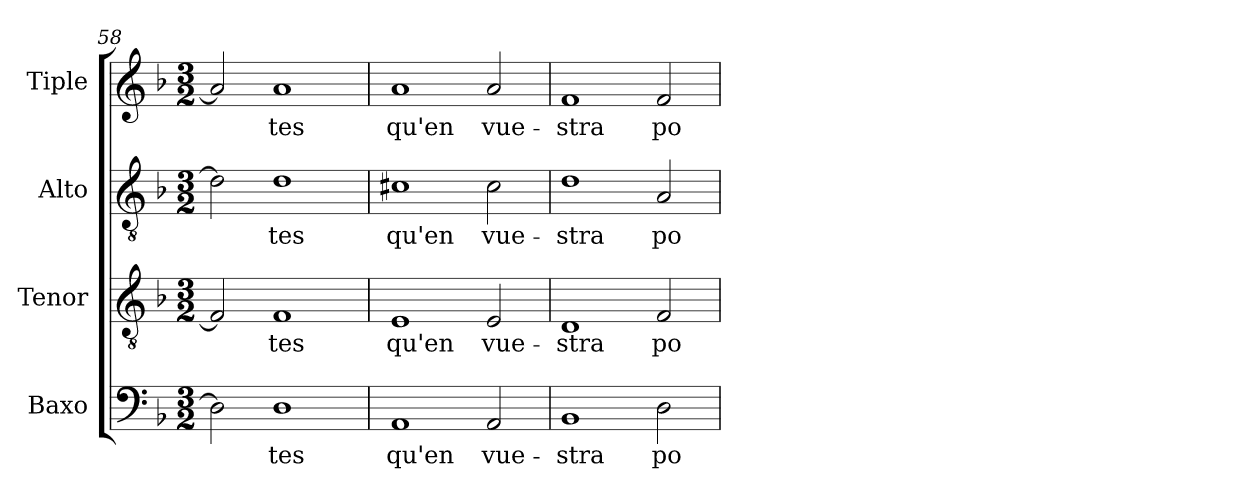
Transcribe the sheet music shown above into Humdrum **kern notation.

**kern	**text	**kern	**text	**kern	**text	**kern	**text
*part4	*part4	*part3	*part3	*part2	*part2	*part1	*part1
*staff4	*staff4	*staff3	*staff3	*staff2	*staff2	*staff1	*staff1
*I"Baxo	*	*I"Tenor	*	*I"Alto	*	*I"Tiple	*
*I'B	*	*I'T	*	*I'T	*	*	*
*clefF4	*	*clefGv2	*	*clefGv2	*	*clefG2	*
*	*	*ITrd7c12	*	*ITrd7c12	*	*	*
*k[b-]	*	*k[b-]	*	*k[b-]	*	*k[b-]	*
*F:	*	*F:	*	*F:	*	*F:	*
*M3/2	*	*M3/2	*	*M3/2	*	*M3/2	*
=58	=58	=58	=58	=58	=58	=58	=58
2D\]	.	2FF/]	.	2D\]	.	2a/]	.
!	!LO:LY:b	!	!LO:LY:b	!	!LO:LY:b	!	!LO:LY:b
1D	-tes	1FF	-tes	1D	-tes	1a	-tes
=59	=59	=59	=59	=59	=59	=59	=59
!	!LO:LY:b	!	!LO:LY:b	!	!LO:LY:b	!	!LO:LY:b
1AA	qu'en	1EE	qu'en	1C#X	qu'en	1a	qu'en
!	!LO:LY:b	!	!LO:LY:b	!	!LO:LY:b	!	!LO:LY:b
2AA/	vue-	2EE/	vue-	2C#\	vue-	2a/	vue-
=60	=60	=60	=60	=60	=60	=60	=60
!	!LO:LY:b	!	!LO:LY:b	!	!LO:LY:b	!	!LO:LY:b
1BB-	-stra	1DD	-stra	1D	-stra	1f	-stra
!	!LO:LY:b	!	!LO:LY:b	!	!LO:LY:b	!	!LO:LY:b
2D\	po-	2FF/	po-	2AA/	po-	2f/	po-
=	=	=	=	=	=	=	=
*-	*-	*-	*-	*-	*-	*-	*-
